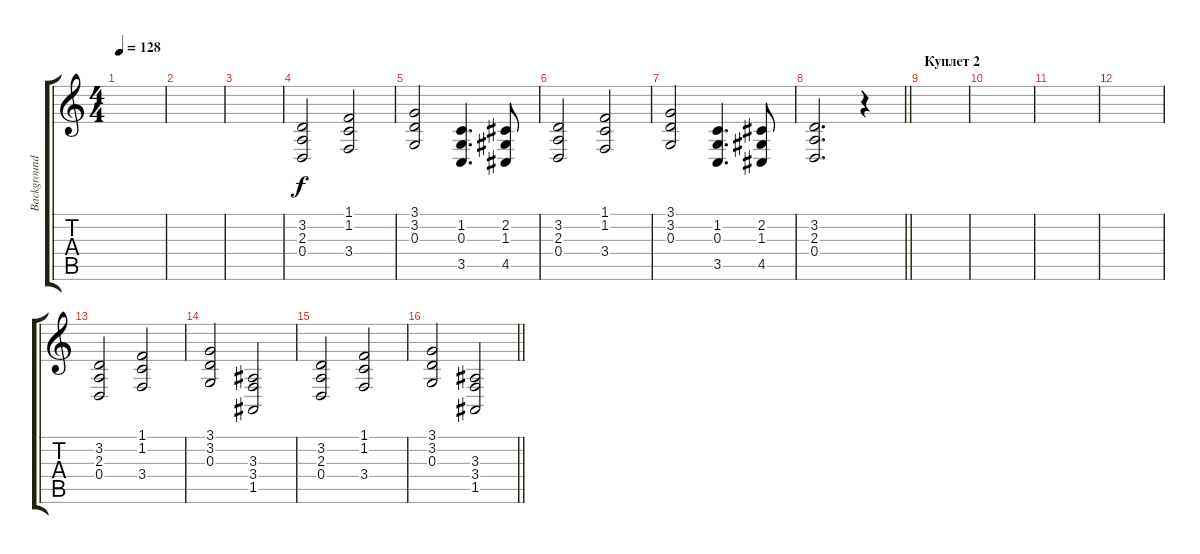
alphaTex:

\track ("Background 1" "Background") {instrument stringensemble1}
\staff {score tabs}
\tuning (E4 B3 G3 D3 A2 E2) {hide}
\ts (4 4)
\tempo 128
\clef g2
\ks c
|
|
|
(3.2 2.3 0.4).2 (1.1 1.2 3.4).2 |
(3.1 3.2 0.3).2 (1.2 0.3 3.5).4{d} (2.2 1.3 4.5).8 |
(3.2 2.3 0.4).2 (1.1 1.2 3.4).2 |
(3.1 3.2 0.3).2 (1.2 0.3 3.5).4{d} (2.2 1.3 4.5).8 |
\barLineRight lightlight
(3.2 2.3 0.4).2{d} r.4 |
\section ("" "Куплет 2")
|
|
|
|
(3.2 2.3 0.4).2 (1.1 1.2 3.4).2 |
(3.1 3.2 0.3).2 (3.3 3.4 1.5).2 |
(3.2 2.3 0.4).2 (1.1 1.2 3.4).2 |
\barLineRight lightlight
(3.1 3.2 0.3).2 (3.3 3.4 1.5).2
